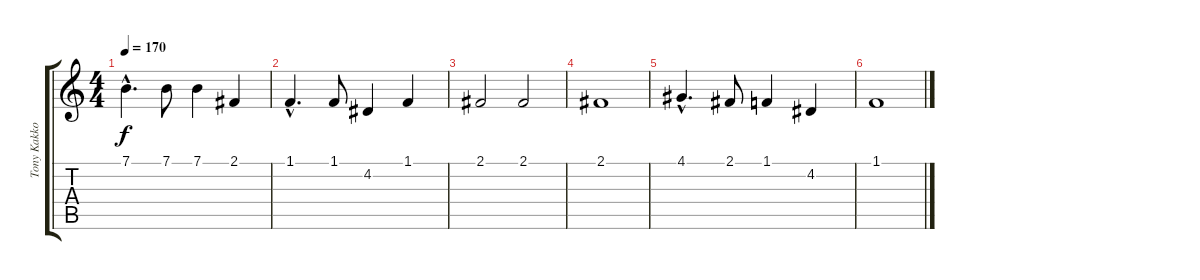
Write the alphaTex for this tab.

\track ("Tony Kakko" "Tony Kakko") {instrument clarinet}
\staff {score tabs}
\tuning (E4 B3 G3 D3 A2 E2) {hide}
\ts (4 4)
\tempo 170
\clef g2
\ks c
7.1{hac}.4{d dy f} 7.1.8 7.1.4 2.1.4 |
1.1{hac}.4{d} 1.1.8 4.2.4 1.1.4 |
2.1.2 2.1.2 |
2.1.1 |
4.1{hac}.4{d} 2.1.8 1.1.4 4.2.4 |
1.1.1
